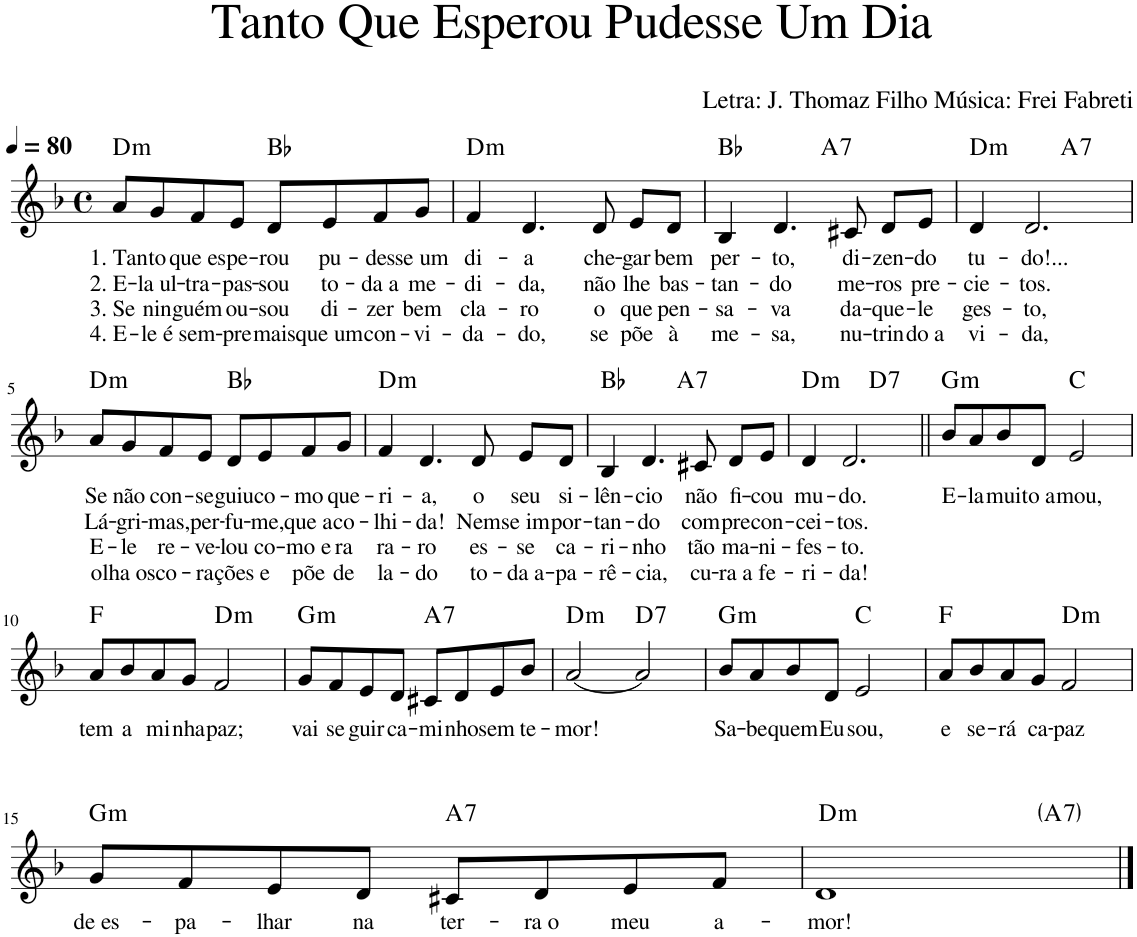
**kern	**text	**text	**text	**text	**harte
*part1	*part1	*part1	*part1	*part1	*part1
*staff1	*staff1	*staff1	*staff1	*staff1	*
*I"Voz	*	*	*	*	*
*I'Vo.	*	*	*	*	*
*clefG2	*	*	*	*	*
*k[b-]	*	*	*	*	*
*M4/4	*	*	*	*	*
*met(c)	*	*	*	*	*
*MM80	*	*	*	*	*
=1	=1	=1	=1	=1	=1
!	!LO:LY:b	!LO:LY:b	!LO:LY:b	!LO:LY:b	!LO:H:kt=m
8a/L	1. Tan-	2. E-	3. Se	4. E-	D:min
!	!LO:LY:b	!LO:LY:b	!LO:LY:b	!LO:LY:b	!
8g/	-to	-la ul-	nin-	-le é	.
!	!LO:LY:b	!LO:LY:b	!LO:LY:b	!LO:LY:b	!
8f/	que es-	-tra-	-guém	sem-	.
!	!LO:LY:b	!LO:LY:b	!LO:LY:b	!LO:LY:b	!
8e/J	-pe-	-pas-	ou-	-pre	.
!	!LO:LY:b	!LO:LY:b	!LO:LY:b	!LO:LY:b	!
8d/L	-rou	-sou	-sou	mais	Bb:maj
!	!LO:LY:b	!LO:LY:b	!LO:LY:b	!LO:LY:b	!
8e/	pu-	to-	di-	que um	.
!	!LO:LY:b	!LO:LY:b	!LO:LY:b	!LO:LY:b	!
8f/	-des-	-da a	-zer	con-	.
!	!LO:LY:b	!LO:LY:b	!LO:LY:b	!LO:LY:b	!
8g/J	-se um	me-	bem	-vi-	.
=2	=2	=2	=2	=2	=2
!	!LO:LY:b	!LO:LY:b	!LO:LY:b	!LO:LY:b	!LO:H:kt=m
4f/	di-	-di-	cla-	-da-	D:min
!	!LO:LY:b	!LO:LY:b	!LO:LY:b	!LO:LY:b	!
4.d/	-a	-da,	-ro	-do,	.
!	!LO:LY:b	!LO:LY:b	!LO:LY:b	!LO:LY:b	!
8d/	che-	não	o	se	.
!	!LO:LY:b	!LO:LY:b	!LO:LY:b	!LO:LY:b	!
8e/L	-gar	lhe	que	põe	.
!	!LO:LY:b	!LO:LY:b	!LO:LY:b	!LO:LY:b	!
8d/J	bem	bas-	pen-	à	.
=3	=3	=3	=3	=3	=3
!	!LO:LY:b	!LO:LY:b	!LO:LY:b	!LO:LY:b	!
*^	*	*	*	*	*
4B-/	2ryy	per-	-tan-	-sa-	me-	Bb:maj
!	!	!LO:LY:b	!LO:LY:b	!LO:LY:b	!LO:LY:b	!
4.d/	.	-to,	-do	-va	-sa,	.
!	!	!	!	!	!	!LO:H:kt=7
.	2ryy	.	.	.	.	A:7
!	!	!LO:LY:b	!LO:LY:b	!LO:LY:b	!LO:LY:b	!
8c#X/	.	di-	me-	da-	nu-	.
!	!	!LO:LY:b	!LO:LY:b	!LO:LY:b	!LO:LY:b	!
8d/L	.	-zen-	-ros	-que-	-trin-	.
!	!	!LO:LY:b	!LO:LY:b	!LO:LY:b	!LO:LY:b	!
8e/J	.	-do	pre-	-le	-do a	.
=4	=4	=4	=4	=4	=4	=4
!	!	!LO:LY:b	!LO:LY:b	!LO:LY:b	!LO:LY:b	!LO:H:kt=m
4d/	2ryy	tu-	-cie-	ges-	vi-	D:min
!	!	!LO:LY:b	!LO:LY:b	!LO:LY:b	!LO:LY:b	!
2.d/	.	-do!...	-tos.	-to,	-da,	.
!	!	!	!	!	!	!LO:H:kt=7
.	2ryy	.	.	.	.	A:7
!!LO:LB:g=z	!!
=5	=5	=5	=5	=5	=5	=5
!	!	!LO:LY:b	!LO:LY:b	!LO:LY:b	!LO:LY:b	!LO:H:kt=m
*v	*v	*	*	*	*	*
8a/L	Se	Lá-	E-	o-	D:min
!	!LO:LY:b	!LO:LY:b	!LO:LY:b	!LO:LY:b	!
8g/	não	-gri-	-le	-lha os	.
!	!LO:LY:b	!LO:LY:b	!LO:LY:b	!LO:LY:b	!
8f/	con-	-mas,	re-	co-	.
!	!LO:LY:b	!LO:LY:b	!LO:LY:b	!LO:LY:b	!
8e/J	-se-	per-	-ve-	-ra-	.
!	!LO:LY:b	!LO:LY:b	!LO:LY:b	!LO:LY:b	!
8d/L	-guiu	-fu-	-lou	-ções	Bb:maj
!	!LO:LY:b	!LO:LY:b	!LO:LY:b	!LO:LY:b	!
8e/	co-	-me,	co-	e	.
!	!LO:LY:b	!LO:LY:b	!LO:LY:b	!LO:LY:b	!
8f/	-mo	que a-	-mo e-	põe	.
!	!LO:LY:b	!LO:LY:b	!LO:LY:b	!LO:LY:b	!
8g/J	que-	-co-	-ra	de	.
=6	=6	=6	=6	=6	=6
!	!LO:LY:b	!LO:LY:b	!LO:LY:b	!LO:LY:b	!LO:H:kt=m
4f/	-ri-	-lhi-	ra-	la-	D:min
!	!LO:LY:b	!LO:LY:b	!LO:LY:b	!LO:LY:b	!
4.d/	-a,	-da!	-ro	-do	.
!	!LO:LY:b	!LO:LY:b	!LO:LY:b	!LO:LY:b	!
8d/	o	Nem	es-	to-	.
!	!LO:LY:b	!LO:LY:b	!LO:LY:b	!LO:LY:b	!
8e/L	seu	se im-	-se	-da a-	.
!	!LO:LY:b	!LO:LY:b	!LO:LY:b	!LO:LY:b	!
8d/J	si-	-por-	ca-	-pa-	.
=7	=7	=7	=7	=7	=7
!	!LO:LY:b	!LO:LY:b	!LO:LY:b	!LO:LY:b	!
*^	*	*	*	*	*
4B-/	2ryy	-lên-	-tan-	-ri-	-rê-	Bb:maj
!	!	!LO:LY:b	!LO:LY:b	!LO:LY:b	!LO:LY:b	!
4.d/	.	-cio	-do	-nho	-cia,	.
!	!	!	!	!	!	!LO:H:kt=7
.	2ryy	.	.	.	.	A:7
!	!	!LO:LY:b	!LO:LY:b	!LO:LY:b	!LO:LY:b	!
8c#X/	.	não	com	tão	cu-	.
!	!	!LO:LY:b	!LO:LY:b	!LO:LY:b	!LO:LY:b	!
8d/L	.	fi-	pre-	ma-	-ra a	.
!	!	!LO:LY:b	!LO:LY:b	!LO:LY:b	!LO:LY:b	!
8e/J	.	-cou	-con-	-ni-	fe-	.
=8	=8	=8	=8	=8	=8	=8
!	!	!LO:LY:b	!LO:LY:b	!LO:LY:b	!LO:LY:b	!LO:H:kt=m
4d/	2ryy	mu-	-cei-	-fes-	-ri-	D:min
!	!	!LO:LY:b	!LO:LY:b	!LO:LY:b	!LO:LY:b	!
2.d/	.	-do.	-tos.	-to.	-da!	.
!	!	!	!	!	!	!LO:H:kt=7
.	2ryy	.	.	.	.	D:7
=9||	=9||	=9||	=9||	=9||	=9||	=9||
!	!	!LO:LY:b	!	!	!	!LO:H:kt=m
*v	*v	*	*	*	*	*
8b-/L	E-	.	.	.	G:min
!	!LO:LY:b	!	!	!	!
8a/	-la	.	.	.	.
!	!LO:LY:b	!	!	!	!
8b-/	mui-	.	.	.	.
!	!LO:LY:b	!	!	!	!
8d/J	-to a-	.	.	.	.
!	!LO:LY:b	!	!	!	!
2e/	-mou,	.	.	.	C:maj
!!LO:LB:g=z
=10	=10	=10	=10	=10	=10
!	!LO:LY:b	!	!	!	!
8a/L	tem	.	.	.	F:maj
!	!LO:LY:b	!	!	!	!
8b-/	a	.	.	.	.
!	!LO:LY:b	!	!	!	!
8a/	mi-	.	.	.	.
!	!LO:LY:b	!	!	!	!
8g/J	-nha	.	.	.	.
!	!LO:LY:b	!	!	!	!LO:H:kt=m
2f/	paz;	.	.	.	D:min
=11	=11	=11	=11	=11	=11
!	!LO:LY:b	!	!	!	!LO:H:kt=m
8g/L	vai	.	.	.	G:min
!	!LO:LY:b	!	!	!	!
8f/	se-	.	.	.	.
!	!LO:LY:b	!	!	!	!
8e/	-guir	.	.	.	.
!	!LO:LY:b	!	!	!	!
8d/J	ca-	.	.	.	.
!	!LO:LY:b	!	!	!	!LO:H:kt=7
8c#X/L	-mi-	.	.	.	A:7
!	!LO:LY:b	!	!	!	!
8d/	-nho	.	.	.	.
!	!LO:LY:b	!	!	!	!
8e/	sem	.	.	.	.
!	!LO:LY:b	!	!	!	!
8b-/J	te-	.	.	.	.
=12	=12	=12	=12	=12	=12
!	!LO:LY:b	!	!	!	!LO:H:kt=m
[2a/	-mor!	.	.	.	D:min
!	!	!	!	!	!LO:H:kt=7
2a/]	.	.	.	.	D:7
=13	=13	=13	=13	=13	=13
!	!LO:LY:b	!	!	!	!LO:H:kt=m
8b-/L	Sa-	.	.	.	G:min
!	!LO:LY:b	!	!	!	!
8a/	-be	.	.	.	.
!	!LO:LY:b	!	!	!	!
8b-/	quem	.	.	.	.
!	!LO:LY:b	!	!	!	!
8d/J	Eu	.	.	.	.
!	!LO:LY:b	!	!	!	!
2e/	sou,	.	.	.	C:maj
=14	=14	=14	=14	=14	=14
!	!LO:LY:b	!	!	!	!
8a/L	e	.	.	.	F:maj
!	!LO:LY:b	!	!	!	!
8b-/	se-	.	.	.	.
!	!LO:LY:b	!	!	!	!
8a/	-rá	.	.	.	.
!	!LO:LY:b	!	!	!	!
8g/J	ca-	.	.	.	.
!	!LO:LY:b	!	!	!	!LO:H:kt=m
2f/	-paz	.	.	.	D:min
!!LO:LB:g=z
=15	=15	=15	=15	=15	=15
!	!LO:LY:b	!	!	!	!LO:H:kt=m
8g/L	de es-	.	.	.	G:min
!	!LO:LY:b	!	!	!	!
8f/	-pa-	.	.	.	.
!	!LO:LY:b	!	!	!	!
8e/	-lhar	.	.	.	.
!	!LO:LY:b	!	!	!	!
8d/J	na	.	.	.	.
!	!LO:LY:b	!	!	!	!LO:H:kt=7
8c#X/L	ter-	.	.	.	A:7
!	!LO:LY:b	!	!	!	!
8d/	-ra o	.	.	.	.
!	!LO:LY:b	!	!	!	!
8e/	meu	.	.	.	.
!	!LO:LY:b	!	!	!	!
8f/J	a-	.	.	.	.
=16	=16	=16	=16	=16	=16
!	!LO:LY:b	!	!	!	!LO:H:kt=m
*^	*	*	*	*	*
1d	2.ryy	-mor!	.	.	.	D:min
!	!	!	!	!	!	!LO:H:kt=7
.	4ryy	.	.	.	.	A:7
*v	*v	*	*	*	*	*
==	==	==	==	==	==
*-	*-	*-	*-	*-	*-
